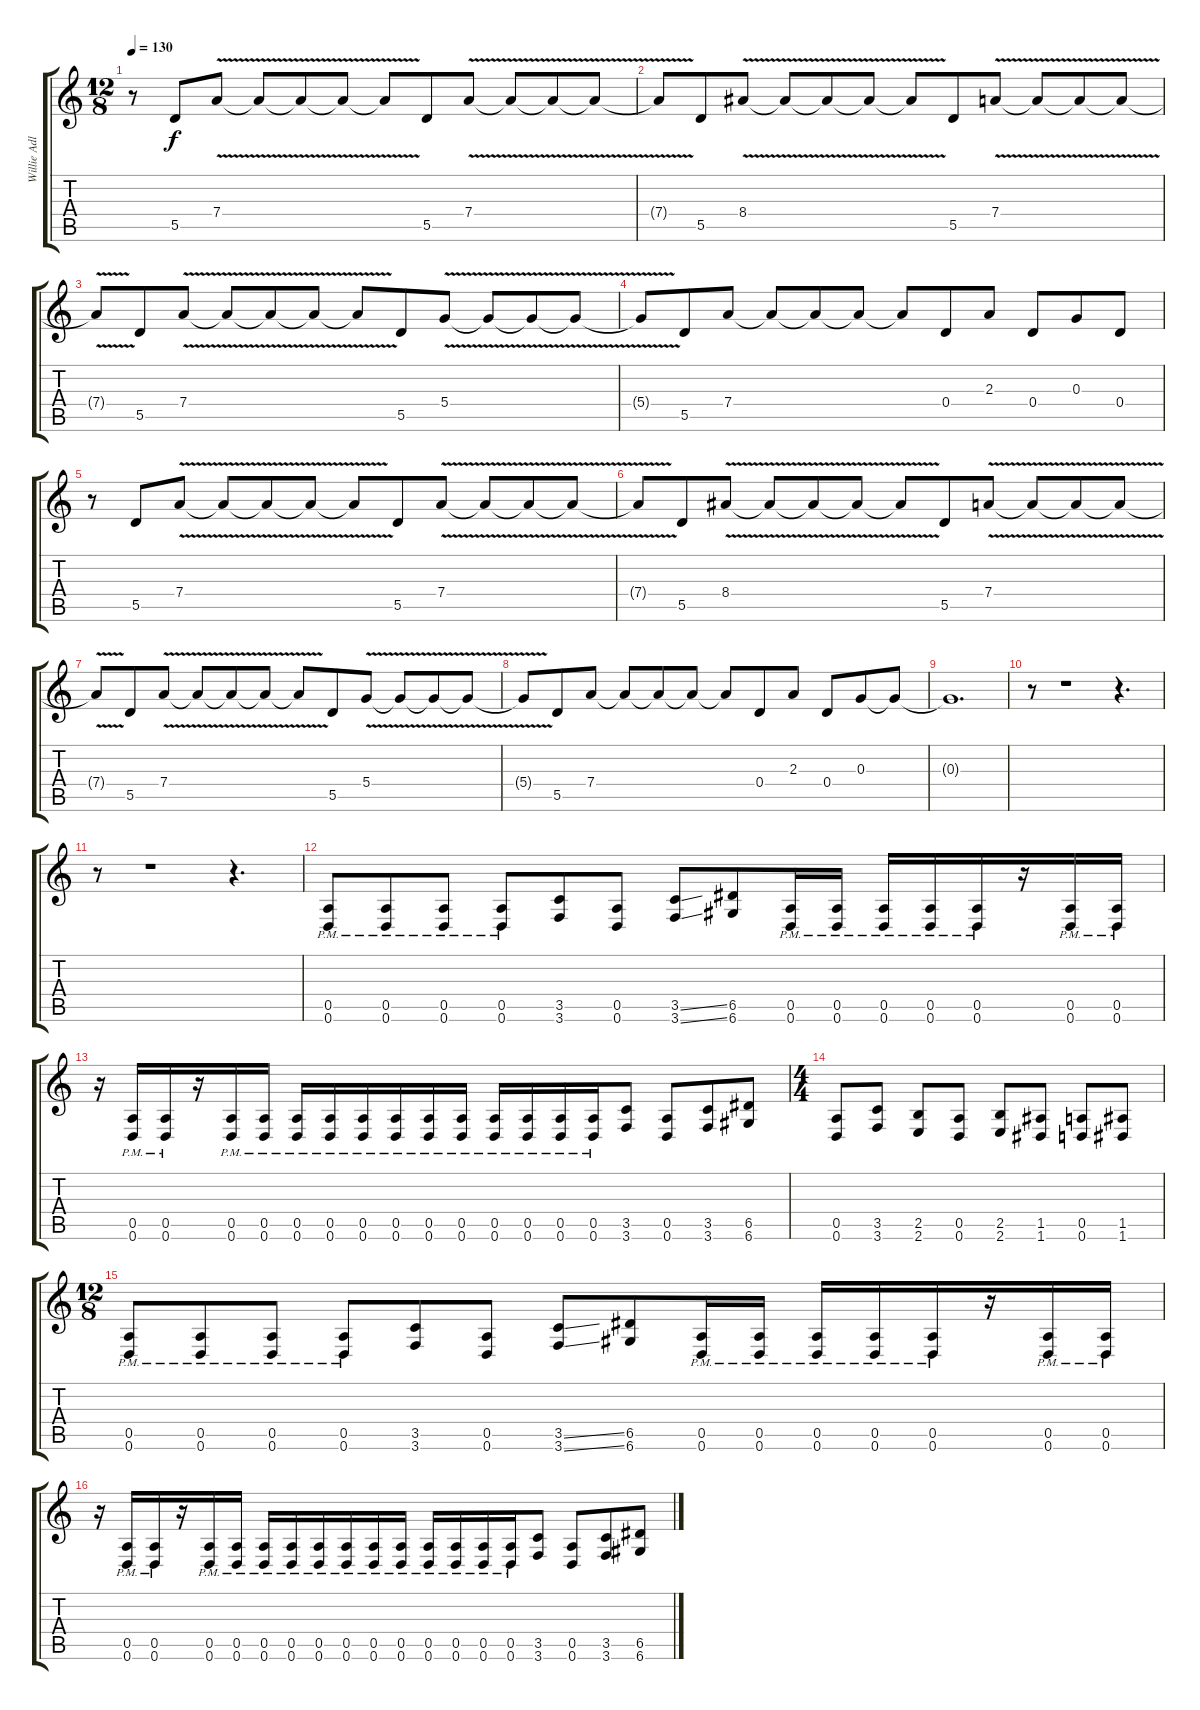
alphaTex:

\track ("Willie Adler - Rhythm   " "Willie Adl") {instrument distortionguitar}
\staff {score tabs}
\tuning (E4 B3 G3 D3 A2 D2) {hide}
\ts (12 8)
\tempo 130
\clef g2
\ks c
r.8{dy f} 5.5.8 7.4{v}.8 7.4{v t}.8 7.4{v t}.8 7.4{v t}.8 7.4{v t}.8 5.5.8 7.4{v}.8 7.4{v t}.8 7.4{v t}.8 7.4{v t}.8 |
7.4{v t}.8 5.5.8 8.4{v}.8 8.4{v t}.8 8.4{v t}.8 8.4{v t}.8 8.4{v t}.8 5.5.8 7.4{v}.8 7.4{v t}.8 7.4{v t}.8 7.4{v t}.8 |
7.4{v t}.8 5.5.8 7.4{v}.8 7.4{v t}.8 7.4{v t}.8 7.4{v t}.8 7.4{v t}.8 5.5.8 5.4{v}.8 5.4{v t}.8 5.4{v t}.8 5.4{v t}.8 |
5.4{v t}.8 5.5.8 7.4.8 7.4{t}.8 7.4{t}.8 7.4{t}.8 7.4{t}.8 0.4.8 2.3.8 0.4.8 0.3.8 0.4.8 |
r.8 5.5.8 7.4{v}.8 7.4{v t}.8 7.4{v t}.8 7.4{v t}.8 7.4{v t}.8 5.5.8 7.4{v}.8 7.4{v t}.8 7.4{v t}.8 7.4{v t}.8 |
7.4{v t}.8 5.5.8 8.4{v}.8 8.4{v t}.8 8.4{v t}.8 8.4{v t}.8 8.4{v t}.8 5.5.8 7.4{v}.8 7.4{v t}.8 7.4{v t}.8 7.4{v t}.8 |
7.4{v t}.8 5.5.8 7.4{v}.8 7.4{v t}.8 7.4{v t}.8 7.4{v t}.8 7.4{v t}.8 5.5.8 5.4{v}.8 5.4{v t}.8 5.4{v t}.8 5.4{v t}.8 |
5.4{v t}.8 5.5.8 7.4.8 7.4{t}.8 7.4{t}.8 7.4{t}.8 7.4{t}.8 0.4.8 2.3.8 0.4.8 0.3.8 0.3{t}.8 |
0.3{t}.1{d} |
r.8 r.1 r.4{d} |
r.8 r.1 r.4{d} |
(0.5{pm} 0.6{pm}).8{balance 16} (0.5{pm} 0.6{pm}).8 (0.5{pm} 0.6{pm}).8 (0.5{pm} 0.6{pm}).8 (3.5 3.6).8 (0.5 0.6).8 (3.5{ss} 3.6{ss}).8 (6.5 6.6).8 (0.5{pm} 0.6{pm}).16 (0.5{pm} 0.6{pm}).16 (0.5{pm} 0.6{pm}).16 (0.5{pm} 0.6{pm}).16 (0.5{pm} 0.6{pm}).16 r.16 (0.5{pm} 0.6{pm}).16 (0.5{pm} 0.6{pm}).16 |
r.16 (0.5{pm} 0.6{pm}).16 (0.5{pm} 0.6{pm}).16 r.16 (0.5{pm} 0.6{pm}).16 (0.5{pm} 0.6{pm}).16 (0.5{pm} 0.6{pm}).16 (0.5{pm} 0.6{pm}).16 (0.5{pm} 0.6{pm}).16 (0.5{pm} 0.6{pm}).16 (0.5{pm} 0.6{pm}).16 (0.5{pm} 0.6{pm}).16 (0.5{pm} 0.6{pm}).16 (0.5{pm} 0.6{pm}).16 (0.5{pm} 0.6{pm}).16 (0.5{pm} 0.6{pm}).16 (3.5 3.6).8 (0.5 0.6).8 (3.5 3.6).8 (6.5 6.6).8 |
\ts (4 4)
(0.5 0.6).8 (3.5 3.6).8 (2.5 2.6).8 (0.5 0.6).8 (2.5 2.6).8 (1.5 1.6).8 (0.5 0.6).8 (1.5 1.6).8 |
\ts (12 8)
(0.5{pm} 0.6{pm}).8 (0.5{pm} 0.6{pm}).8 (0.5{pm} 0.6{pm}).8 (0.5{pm} 0.6{pm}).8 (3.5 3.6).8 (0.5 0.6).8 (3.5{ss} 3.6{ss}).8 (6.5 6.6).8 (0.5{pm} 0.6{pm}).16 (0.5{pm} 0.6{pm}).16 (0.5{pm} 0.6{pm}).16 (0.5{pm} 0.6{pm}).16 (0.5{pm} 0.6{pm}).16 r.16 (0.5{pm} 0.6{pm}).16 (0.5{pm} 0.6{pm}).16 |
r.16 (0.5{pm} 0.6{pm}).16 (0.5{pm} 0.6{pm}).16 r.16 (0.5{pm} 0.6{pm}).16 (0.5{pm} 0.6{pm}).16 (0.5{pm} 0.6{pm}).16 (0.5{pm} 0.6{pm}).16 (0.5{pm} 0.6{pm}).16 (0.5{pm} 0.6{pm}).16 (0.5{pm} 0.6{pm}).16 (0.5{pm} 0.6{pm}).16 (0.5{pm} 0.6{pm}).16 (0.5{pm} 0.6{pm}).16 (0.5{pm} 0.6{pm}).16 (0.5{pm} 0.6{pm}).16 (3.5 3.6).8 (0.5 0.6).8 (3.5 3.6).8 (6.5 6.6).8
